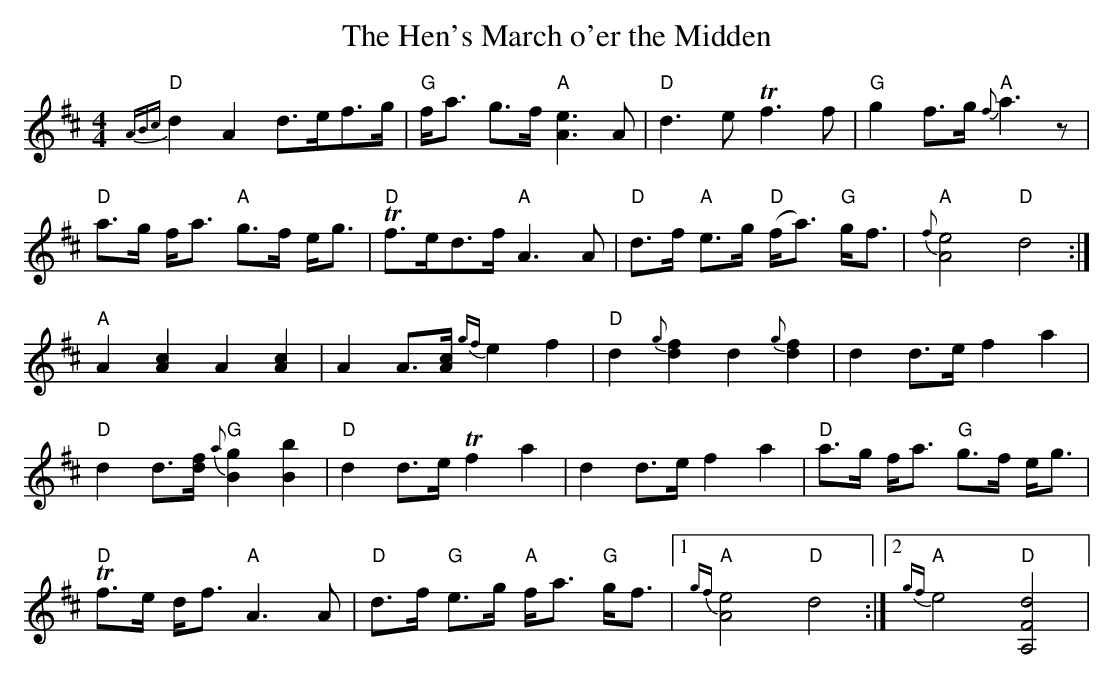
X:1
T: The Hen's March o'er the Midden
M: 4/4
L: 1/8
K: D
{ABc}"D"d2 A2 d>ef>g|"G"f<a g>f "A"[e3A3] A|"D"d3 e Tf3 f|"G"g2 f>g "A"{f}a3 z|
"D"a>g f<a "A"g>f e<g|"D"Tf>ed>f "A"A3 A|"D"d>f "A"e>g "D"(f<a) "G"g<f|"A"{f}[e4A4] "D"d4:|
"A"A2 [A2c2] A2 [A2c2]|A2 A>[Ac] {gf}e2 f2|"D"d2 {g}[f2d2] d2 {g}[f2d2]|d2 d>e f2 a2|
"D"d2 d>[fd] "G"{a}[g2B2] [b2B2]|"D"d2 d>e Tf2 a2|d2 d>e f2 a2|"D"a>g f<a "G"g>f e<g|
"D"Tf>e d<f "A"A3 A|"D"d>f "G"e>g "A"f<a "G"g<f|1 {gf}"A"[e4A4] "D"d4:|2 "A"{gf}e4 "D"[d4F4A,4]|
